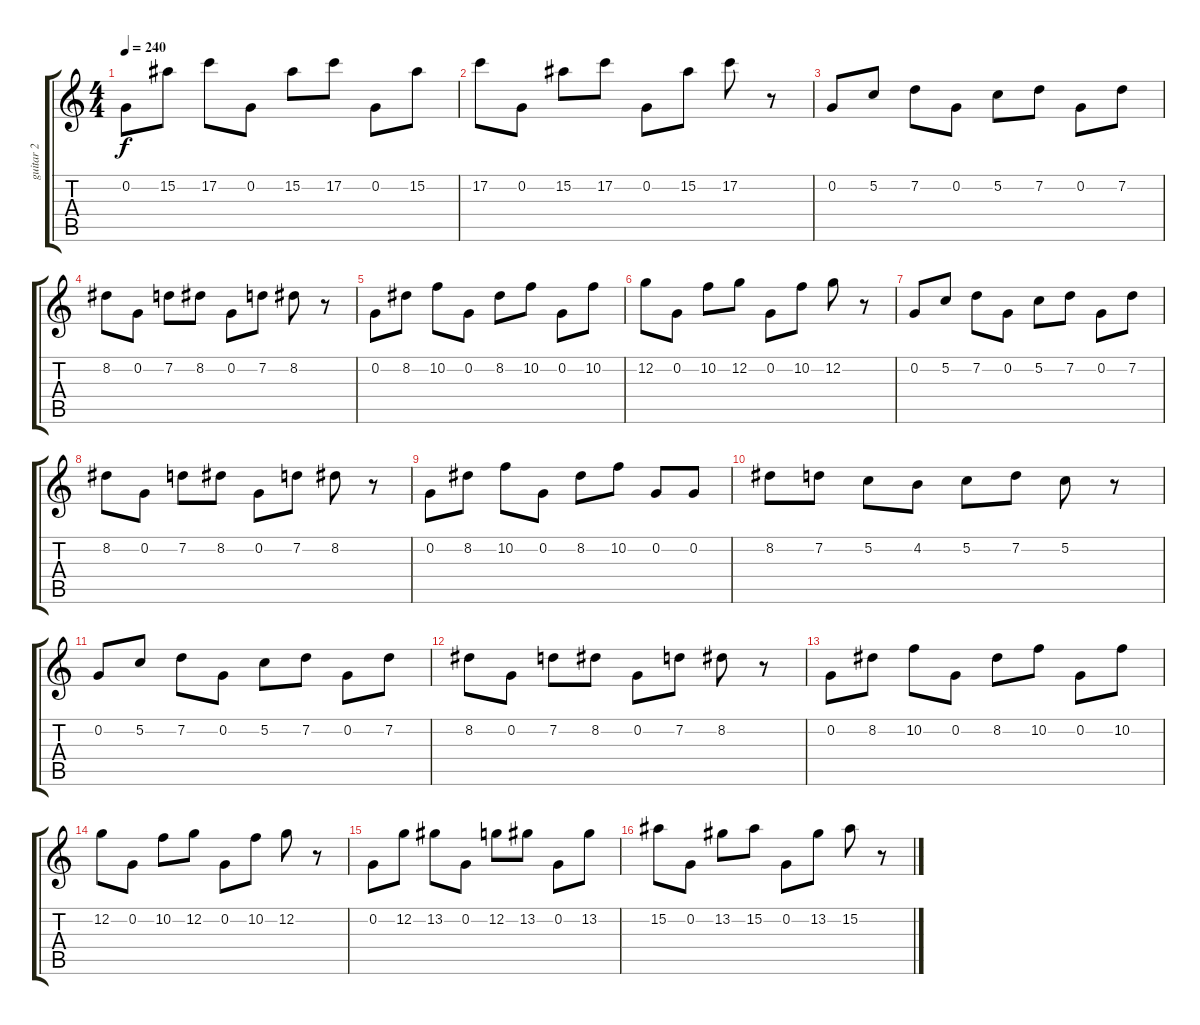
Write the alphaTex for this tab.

\track ("guitar 2" "guitar 2") {instrument distortionguitar}
\staff {score tabs}
\tuning (C4 G3 Eb3 Bb2 F2 C2) {hide}
\ts (4 4)
\tempo 240
\clef g2
\ks c
0.2.8{dy f} 15.2.8 17.2.8 0.2.8 15.2.8 17.2.8 0.2.8 15.2.8 |
17.2.8 0.2.8 15.2.8 17.2.8 0.2.8 15.2.8 17.2.8 r.8 |
0.2.8 5.2.8 7.2.8 0.2.8 5.2.8 7.2.8 0.2.8 7.2.8 |
8.2.8 0.2.8 7.2.8 8.2.8 0.2.8 7.2.8 8.2.8 r.8 |
0.2.8 8.2.8 10.2.8 0.2.8 8.2.8 10.2.8 0.2.8 10.2.8 |
12.2.8 0.2.8 10.2.8 12.2.8 0.2.8 10.2.8 12.2.8 r.8 |
0.2.8 5.2.8 7.2.8 0.2.8 5.2.8 7.2.8 0.2.8 7.2.8 |
8.2.8 0.2.8 7.2.8 8.2.8 0.2.8 7.2.8 8.2.8 r.8 |
0.2.8 8.2.8 10.2.8 0.2.8 8.2.8 10.2.8 0.2.8 0.2.8 |
8.2.8 7.2.8 5.2.8 4.2.8 5.2.8 7.2.8 5.2.8 r.8 |
0.2.8 5.2.8 7.2.8 0.2.8 5.2.8 7.2.8 0.2.8 7.2.8 |
8.2.8 0.2.8 7.2.8 8.2.8 0.2.8 7.2.8 8.2.8 r.8 |
0.2.8 8.2.8 10.2.8 0.2.8 8.2.8 10.2.8 0.2.8 10.2.8 |
12.2.8 0.2.8 10.2.8 12.2.8 0.2.8 10.2.8 12.2.8 r.8 |
0.2.8 12.2.8 13.2.8 0.2.8 12.2.8 13.2.8 0.2.8 13.2.8 |
15.2.8 0.2.8 13.2.8 15.2.8 0.2.8 13.2.8 15.2.8 r.8
